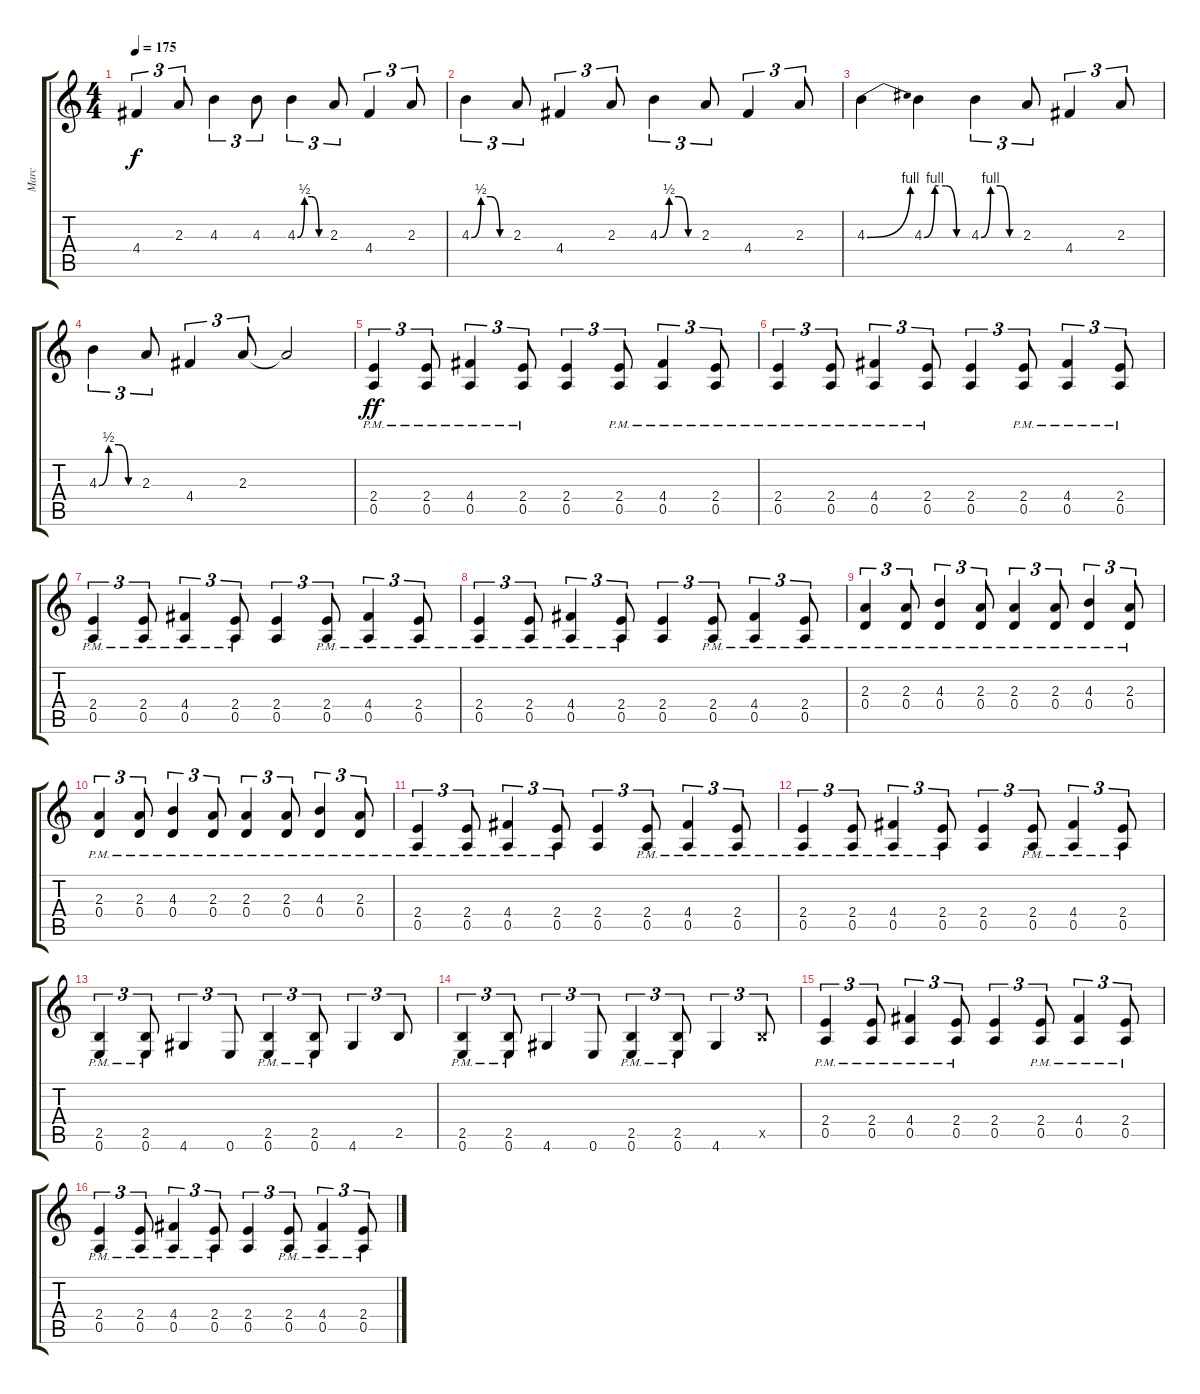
\track ("Marc" "Marc") {instrument overdrivenguitar}
\staff {score tabs}
\tuning (E4 B3 G3 D3 A2 E2) {hide}
\ts (4 4)
\tempo 175
\clef g2
\ks c
4.4.4{tu (3 2) dy f} 2.3.8{tu (3 2)} 4.3.4{tu (3 2)} 4.3.8{tu (3 2)} 4.3{be (custom 0 0 15 2 30 2 45 0 60 0)}.4{tu (3 2)} 2.3.8{tu (3 2)} 4.4.4{tu (3 2)} 2.3.8{tu (3 2)} |
4.3{be (custom 0 0 15 2 30 2 45 0 60 0)}.4{tu (3 2)} 2.3.8{tu (3 2)} 4.4.4{tu (3 2)} 2.3.8{tu (3 2)} 4.3{be (custom 0 0 15 2 30 2 45 0 60 0)}.4{tu (3 2)} 2.3.8{tu (3 2)} 4.4.4{tu (3 2)} 2.3.8{tu (3 2)} |
4.3{be (bend 0 0 60 4)}.4 4.3{be (custom 0 0 15 4 30 4 45 0 60 0)}.4 4.3{be (custom 0 0 15 4 30 4 45 0 60 0)}.4{tu (3 2)} 2.3.8{tu (3 2)} 4.4.4{tu (3 2)} 2.3.8{tu (3 2)} |
4.3{be (custom 0 0 15 2 30 2 45 0 60 0)}.4{tu (3 2)} 2.3.8{tu (3 2)} 4.4.4{tu (3 2)} 2.3.8{tu (3 2)} 2.3{t}.2 |
(2.4 0.5{pm}).4{tu (3 2) dy ff volume 11 instrument overdrivenguitar} (2.4 0.5{pm}).8{tu (3 2)} (4.4 0.5{pm}).4{tu (3 2)} (2.4 0.5{pm}).8{tu (3 2)} (2.4 0.5).4{tu (3 2)} (2.4 0.5{pm}).8{tu (3 2)} (4.4 0.5{pm}).4{tu (3 2)} (2.4 0.5{pm}).8{tu (3 2)} |
(2.4 0.5{pm}).4{tu (3 2)} (2.4 0.5{pm}).8{tu (3 2)} (4.4 0.5{pm}).4{tu (3 2)} (2.4 0.5{pm}).8{tu (3 2)} (2.4 0.5).4{tu (3 2)} (2.4 0.5{pm}).8{tu (3 2)} (4.4 0.5{pm}).4{tu (3 2)} (2.4 0.5{pm}).8{tu (3 2)} |
(2.4 0.5{pm}).4{tu (3 2)} (2.4 0.5{pm}).8{tu (3 2)} (4.4 0.5{pm}).4{tu (3 2)} (2.4 0.5{pm}).8{tu (3 2)} (2.4 0.5).4{tu (3 2)} (2.4 0.5{pm}).8{tu (3 2)} (4.4 0.5{pm}).4{tu (3 2)} (2.4 0.5{pm}).8{tu (3 2)} |
(2.4 0.5{pm}).4{tu (3 2)} (2.4 0.5{pm}).8{tu (3 2)} (4.4 0.5{pm}).4{tu (3 2)} (2.4 0.5{pm}).8{tu (3 2)} (2.4 0.5).4{tu (3 2)} (2.4 0.5{pm}).8{tu (3 2)} (4.4 0.5{pm}).4{tu (3 2)} (2.4 0.5{pm}).8{tu (3 2)} |
(2.3 0.4{pm}).4{tu (3 2)} (2.3 0.4{pm}).8{tu (3 2)} (4.3 0.4{pm}).4{tu (3 2)} (2.3 0.4{pm}).8{tu (3 2)} (2.3 0.4{pm}).4{tu (3 2)} (2.3 0.4{pm}).8{tu (3 2)} (4.3{pm} 0.4{pm}).4{tu (3 2)} (2.3 0.4{pm}).8{tu (3 2)} |
(2.3 0.4{pm}).4{tu (3 2)} (2.3 0.4{pm}).8{tu (3 2)} (4.3 0.4{pm}).4{tu (3 2)} (2.3 0.4{pm}).8{tu (3 2)} (2.3 0.4{pm}).4{tu (3 2)} (2.3 0.4{pm}).8{tu (3 2)} (4.3 0.4{pm}).4{tu (3 2)} (2.3 0.4{pm}).8{tu (3 2)} |
(2.4 0.5{pm}).4{tu (3 2)} (2.4 0.5{pm}).8{tu (3 2)} (4.4 0.5{pm}).4{tu (3 2)} (2.4 0.5{pm}).8{tu (3 2)} (2.4 0.5).4{tu (3 2)} (2.4 0.5{pm}).8{tu (3 2)} (4.4 0.5{pm}).4{tu (3 2)} (2.4 0.5{pm}).8{tu (3 2)} |
(2.4 0.5{pm}).4{tu (3 2)} (2.4 0.5{pm}).8{tu (3 2)} (4.4 0.5{pm}).4{tu (3 2)} (2.4 0.5{pm}).8{tu (3 2)} (2.4 0.5).4{tu (3 2)} (2.4 0.5{pm}).8{tu (3 2)} (4.4 0.5{pm}).4{tu (3 2)} (2.4 0.5{pm}).8{tu (3 2)} |
(2.5 0.6{pm}).4{tu (3 2)} (2.5 0.6{pm}).8{tu (3 2)} 4.6.4{tu (3 2)} 0.6.8{tu (3 2)} (2.5 0.6{pm}).4{tu (3 2)} (2.5 0.6{pm}).8{tu (3 2)} 4.6.4{tu (3 2)} 2.5.8{tu (3 2)} |
(2.5 0.6{pm}).4{tu (3 2)} (2.5 0.6{pm}).8{tu (3 2)} 4.6.4{tu (3 2)} 0.6.8{tu (3 2)} (2.5 0.6{pm}).4{tu (3 2)} (2.5 0.6{pm}).8{tu (3 2)} 4.6.4{tu (3 2)} 2.5{x}.8{tu (3 2)} |
(2.4 0.5{pm}).4{tu (3 2)} (2.4 0.5{pm}).8{tu (3 2)} (4.4 0.5{pm}).4{tu (3 2)} (2.4 0.5{pm}).8{tu (3 2)} (2.4 0.5).4{tu (3 2)} (2.4 0.5{pm}).8{tu (3 2)} (4.4 0.5{pm}).4{tu (3 2)} (2.4 0.5{pm}).8{tu (3 2)} |
(2.4 0.5{pm}).4{tu (3 2)} (2.4 0.5{pm}).8{tu (3 2)} (4.4 0.5{pm}).4{tu (3 2)} (2.4 0.5{pm}).8{tu (3 2)} (2.4 0.5).4{tu (3 2)} (2.4 0.5{pm}).8{tu (3 2)} (4.4 0.5{pm}).4{tu (3 2)} (2.4 0.5{pm}).8{tu (3 2)}
